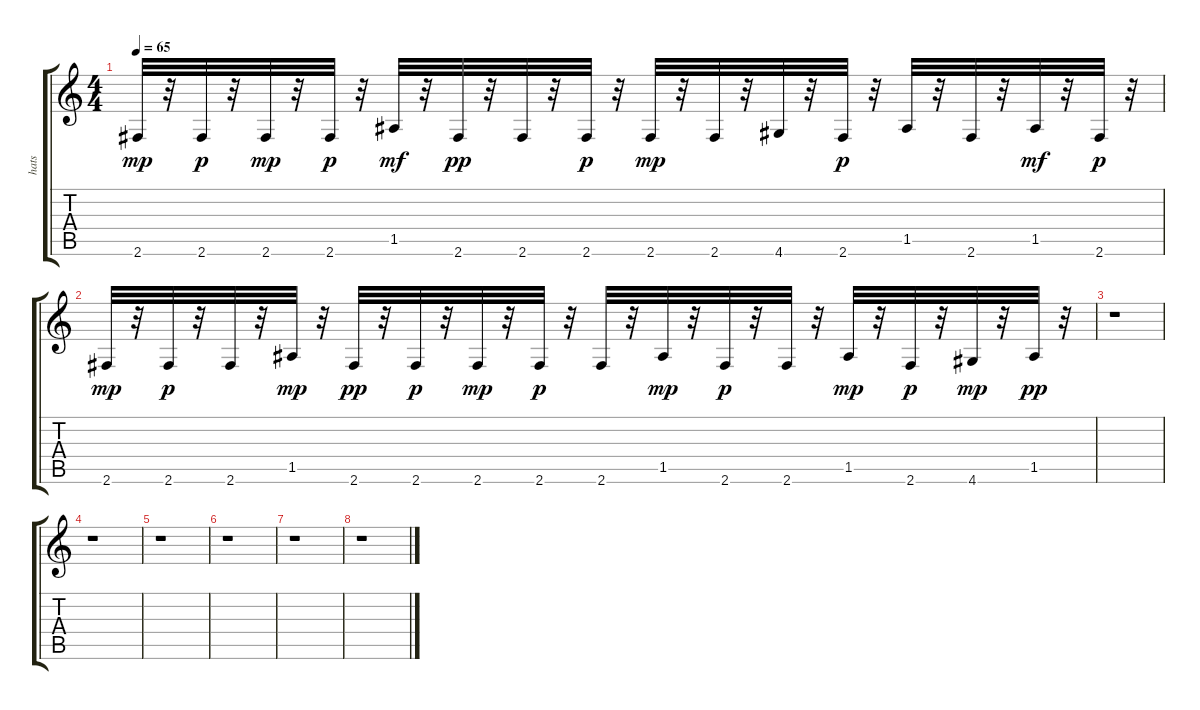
\track ("hats" "hats") {instrument distortionguitar}
\staff {score tabs}
\tuning (E4 B3 G3 D3 A2 E2) {hide}
\ts (4 4)
\tempo 65
\clef g2
\ks c
2.6.32{dy mp} r.32 2.6.32{dy p} r.32 2.6.32{dy mp} r.32 2.6.32{dy p} r.32 1.5.32{dy mf} r.32 2.6.32{dy pp} r.32 2.6.32 r.32 2.6.32{dy p} r.32 2.6.32{dy mp} r.32 2.6.32 r.32 4.6.32 r.32 2.6.32{dy p} r.32 1.5.32 r.32 2.6.32 r.32 1.5.32{dy mf} r.32 2.6.32{dy p} r.32 |
2.6.32{dy mp} r.32 2.6.32{dy p} r.32 2.6.32 r.32 1.5.32{dy mp} r.32 2.6.32{dy pp} r.32 2.6.32{dy p} r.32 2.6.32{dy mp} r.32 2.6.32{dy p} r.32 2.6.32 r.32 1.5.32{dy mp} r.32 2.6.32{dy p} r.32 2.6.32 r.32 1.5.32{dy mp} r.32 2.6.32{dy p} r.32 4.6.32{dy mp} r.32 1.5.32{dy pp} r.32 |
r.1 |
r.1 |
r.1 |
r.1 |
r.1 |
r.1
